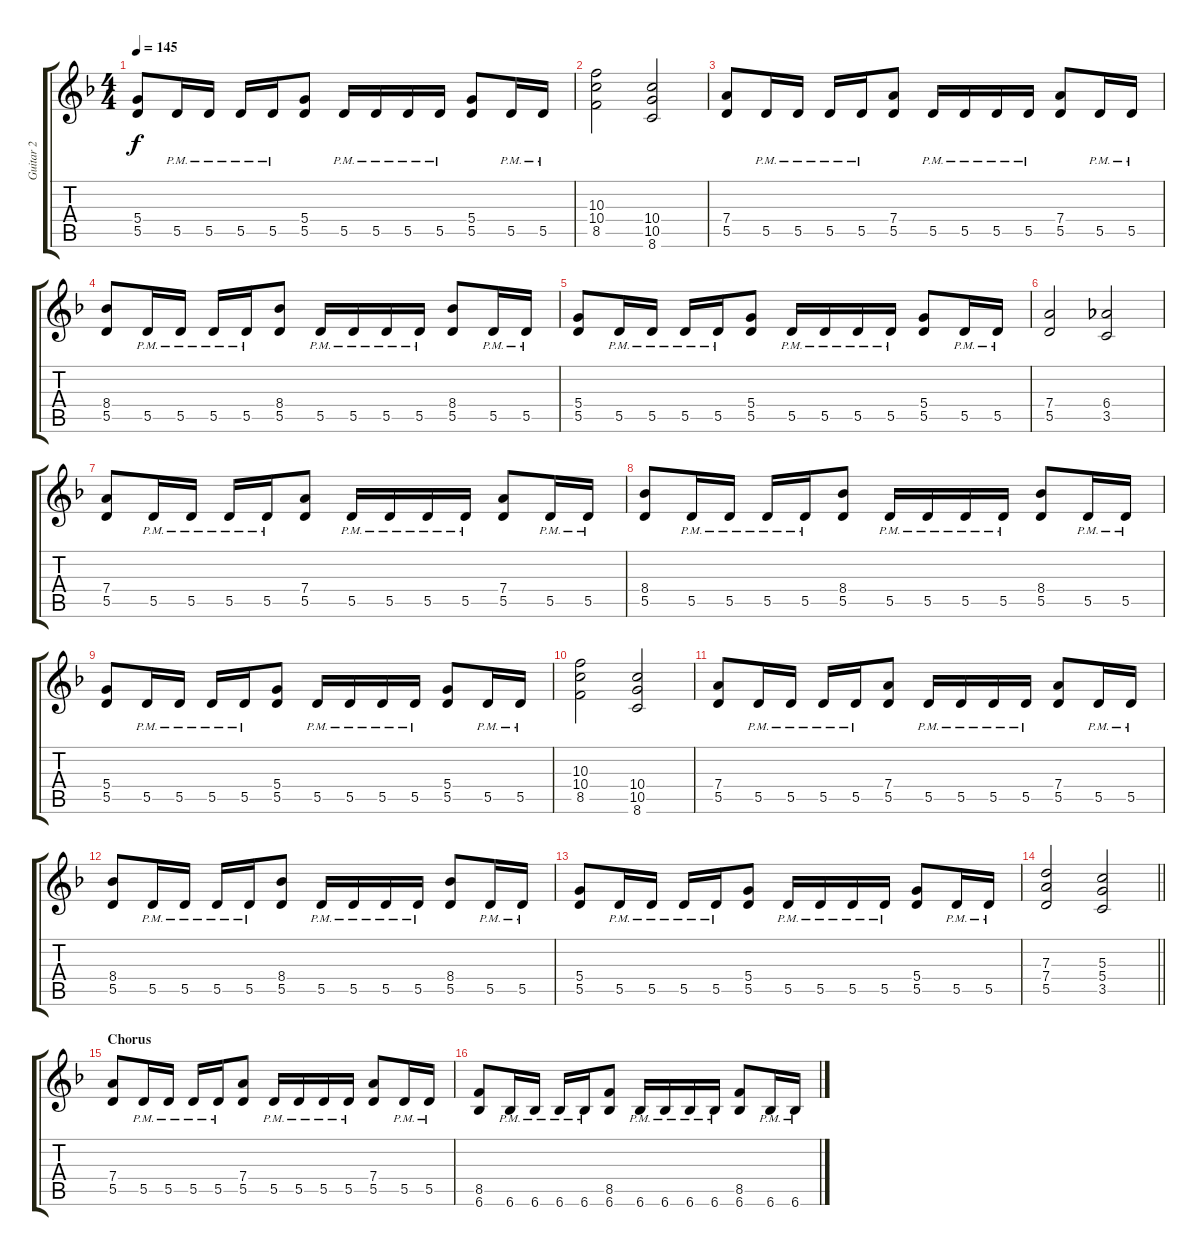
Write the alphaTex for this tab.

\track ("Guitar 2" "Guitar 2") {instrument distortionguitar}
\staff {score tabs}
\tuning (E4 B3 G3 D3 A2 E2) {hide}
\ts (4 4)
\tempo 145
\clef g2
\ks f
(5.4 5.5).8{dy f} 5.5{pm}.16 5.5{pm}.16 5.5{pm}.16 5.5{pm}.16 (5.4 5.5).8 5.5{pm}.16 5.5{pm}.16 5.5{pm}.16 5.5{pm}.16 (5.4 5.5).8 5.5{pm}.16 5.5{pm}.16 |
(10.3 10.4 8.5).2 (10.4 10.5 8.6).2 |
(7.4 5.5).8 5.5{pm}.16 5.5{pm}.16 5.5{pm}.16 5.5{pm}.16 (7.4 5.5).8 5.5{pm}.16 5.5{pm}.16 5.5{pm}.16 5.5{pm}.16 (7.4 5.5).8 5.5{pm}.16 5.5{pm}.16 |
(8.4 5.5).8 5.5{pm}.16 5.5{pm}.16 5.5{pm}.16 5.5{pm}.16 (8.4 5.5).8 5.5{pm}.16 5.5{pm}.16 5.5{pm}.16 5.5{pm}.16 (8.4 5.5).8 5.5{pm}.16 5.5{pm}.16 |
(5.4 5.5).8 5.5{pm}.16 5.5{pm}.16 5.5{pm}.16 5.5{pm}.16 (5.4 5.5).8 5.5{pm}.16 5.5{pm}.16 5.5{pm}.16 5.5{pm}.16 (5.4 5.5).8 5.5{pm}.16 5.5{pm}.16 |
(7.4 5.5).2 (6.4 3.5).2 |
(7.4 5.5).8 5.5{pm}.16 5.5{pm}.16 5.5{pm}.16 5.5{pm}.16 (7.4 5.5).8 5.5{pm}.16 5.5{pm}.16 5.5{pm}.16 5.5{pm}.16 (7.4 5.5).8 5.5{pm}.16 5.5{pm}.16 |
(8.4 5.5).8 5.5{pm}.16 5.5{pm}.16 5.5{pm}.16 5.5{pm}.16 (8.4 5.5).8 5.5{pm}.16 5.5{pm}.16 5.5{pm}.16 5.5{pm}.16 (8.4 5.5).8 5.5{pm}.16 5.5{pm}.16 |
(5.4 5.5).8 5.5{pm}.16 5.5{pm}.16 5.5{pm}.16 5.5{pm}.16 (5.4 5.5).8 5.5{pm}.16 5.5{pm}.16 5.5{pm}.16 5.5{pm}.16 (5.4 5.5).8 5.5{pm}.16 5.5{pm}.16 |
(10.3 10.4 8.5).2 (10.4 10.5 8.6).2 |
(7.4 5.5).8 5.5{pm}.16 5.5{pm}.16 5.5{pm}.16 5.5{pm}.16 (7.4 5.5).8 5.5{pm}.16 5.5{pm}.16 5.5{pm}.16 5.5{pm}.16 (7.4 5.5).8 5.5{pm}.16 5.5{pm}.16 |
(8.4 5.5).8 5.5{pm}.16 5.5{pm}.16 5.5{pm}.16 5.5{pm}.16 (8.4 5.5).8 5.5{pm}.16 5.5{pm}.16 5.5{pm}.16 5.5{pm}.16 (8.4 5.5).8 5.5{pm}.16 5.5{pm}.16 |
(5.4 5.5).8 5.5{pm}.16 5.5{pm}.16 5.5{pm}.16 5.5{pm}.16 (5.4 5.5).8 5.5{pm}.16 5.5{pm}.16 5.5{pm}.16 5.5{pm}.16 (5.4 5.5).8 5.5{pm}.16 5.5{pm}.16 |
\barLineRight lightlight
(7.3 7.4 5.5).2 (5.3 5.4 3.5).2 |
\section ("" "Chorus")
(7.4 5.5).8 5.5{pm}.16 5.5{pm}.16 5.5{pm}.16 5.5{pm}.16 (7.4 5.5).8 5.5{pm}.16 5.5{pm}.16 5.5{pm}.16 5.5{pm}.16 (7.4 5.5).8 5.5{pm}.16 5.5{pm}.16 |
(8.5 6.6).8 6.6{pm}.16 6.6{pm}.16 6.6{pm}.16 6.6{pm}.16 (8.5 6.6).8 6.6{pm}.16 6.6{pm}.16 6.6{pm}.16 6.6{pm}.16 (8.5 6.6).8 6.6{pm}.16 6.6{pm}.16
